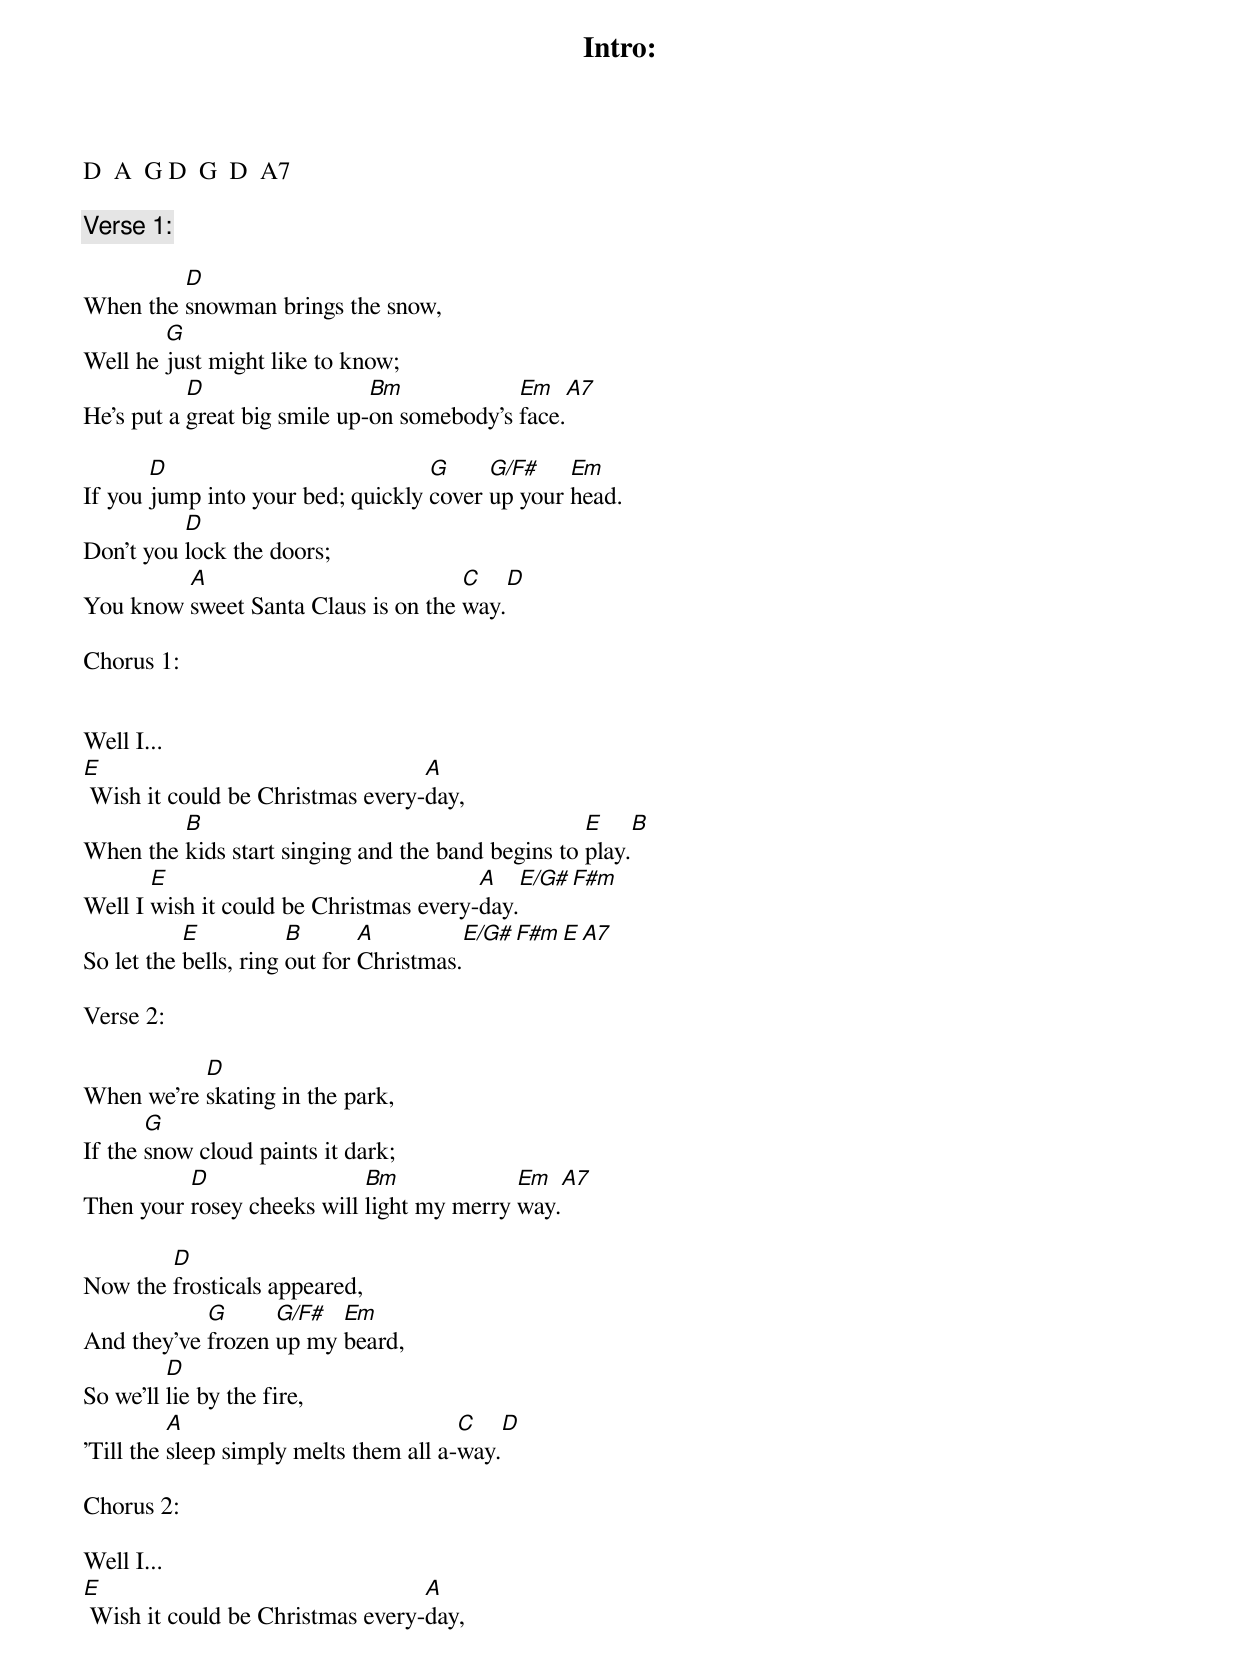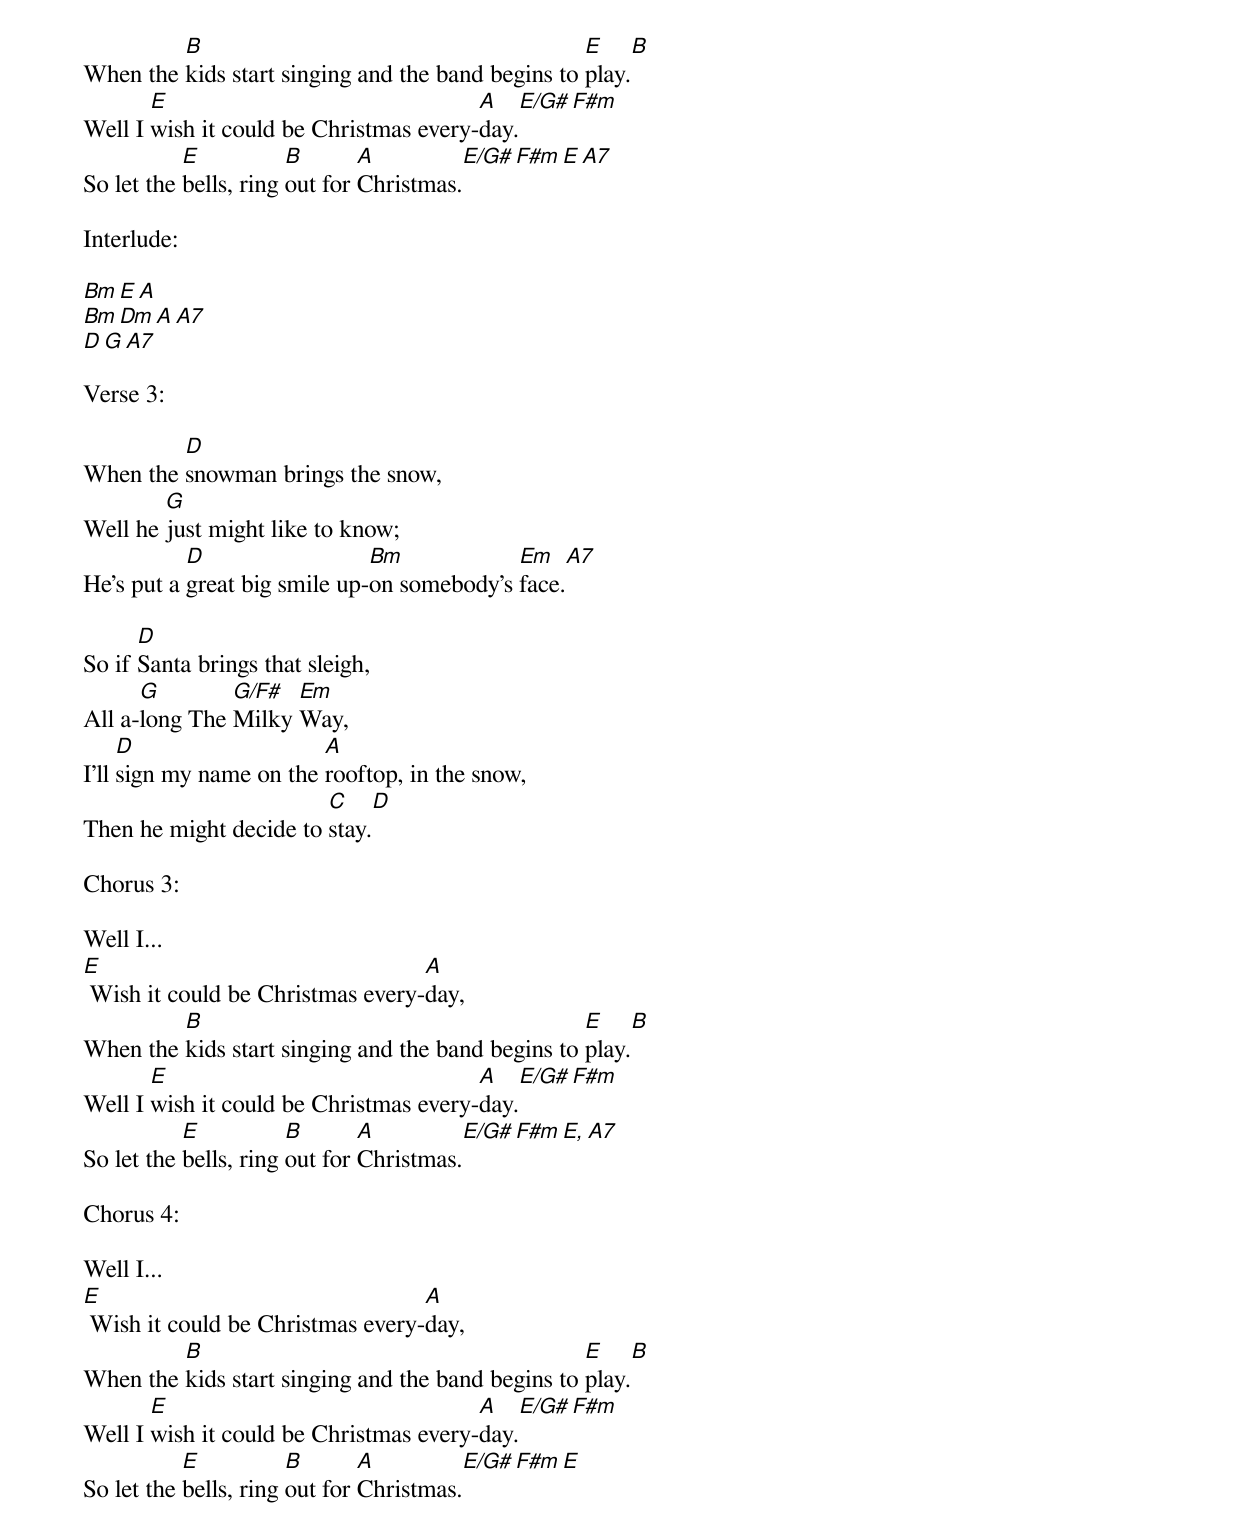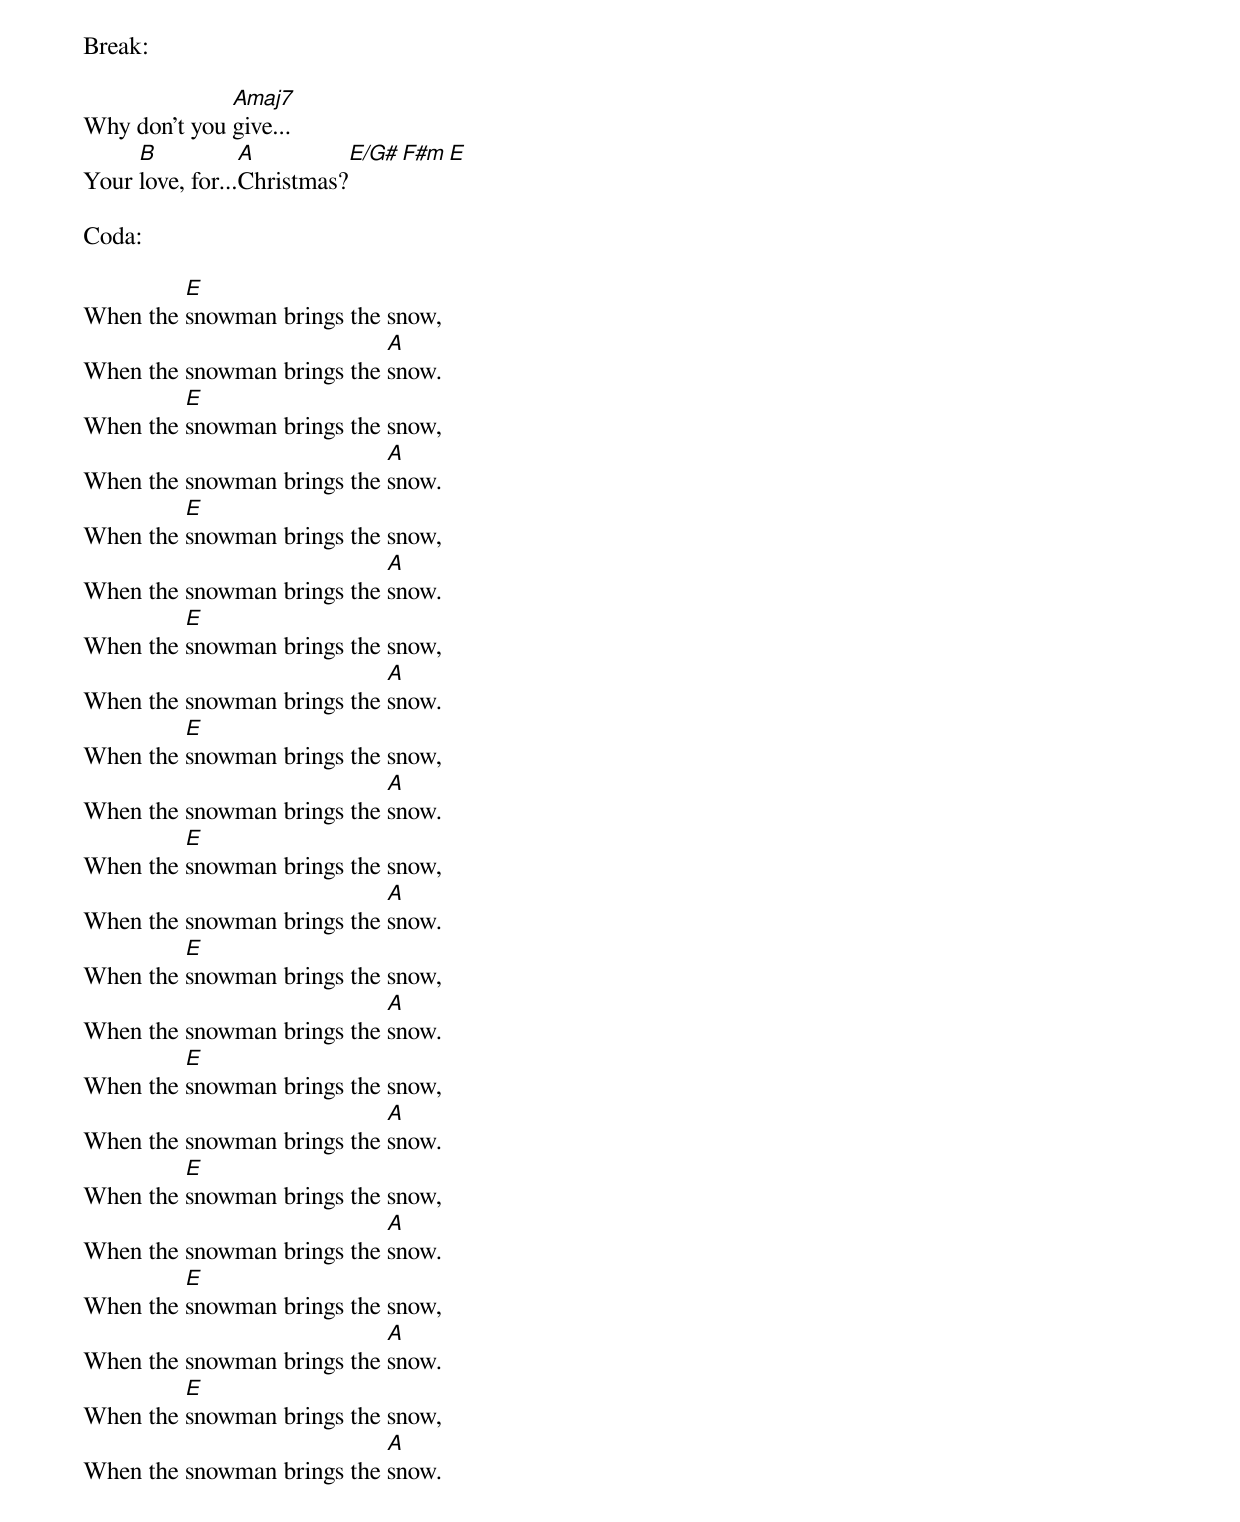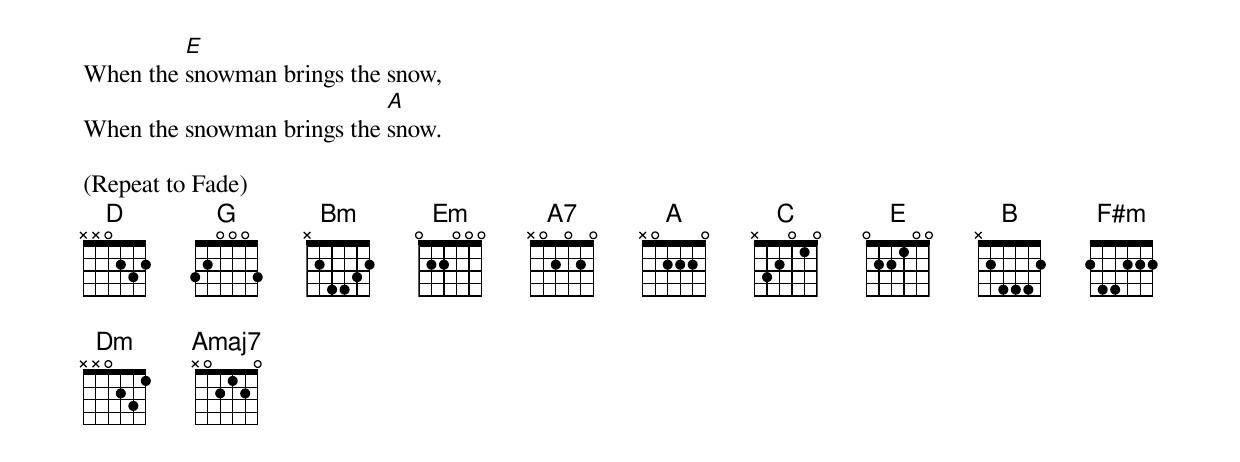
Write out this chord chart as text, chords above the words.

Intro:

D  A  G D  G  D  A7

Verse 1:

         D
When the snowman brings the snow,
        G
Well he just might like to know;
           D                  Bm            Em   A7
He's put a great big smile up-on somebody's face.

       D                           G     G/F#    Em
If you jump into your bed; quickly cover up your head.
          D
Don't you lock the doors;
         A                           C   D
You know sweet Santa Claus is on the way.

Chorus 1:


Well I...
E                                 A
 Wish it could be Christmas every-day,
         B                                         E    B
When the kids start singing and the band begins to play.
       E                                A   E/G#  F#m
Well I wish it could be Christmas every-day.
           E           B       A         E/G#  F#m  E  A7
So let the bells, ring out for Christmas.

Verse 2:

           D
When we're skating in the park,
       G
If the snow cloud paints it dark;
          D                 Bm             Em   A7
Then your rosey cheeks will light my merry way.

        D
Now the frosticals appeared,
            G      G/F#  Em
And they've frozen up my beard,
         D
So we'll lie by the fire,
          A                             C   D
'Till the sleep simply melts them all a-way.

Chorus 2:

Well I...
E                                 A
 Wish it could be Christmas every-day,
         B                                         E    B
When the kids start singing and the band begins to play.
       E                                A   E/G#  F#m
Well I wish it could be Christmas every-day.
           E           B       A         E/G#  F#m  E  A7
So let the bells, ring out for Christmas.

Interlude:

Bm  E  A
Bm  Dm  A  A7
D  G A7

Verse 3:

         D
When the snowman brings the snow,
        G
Well he just might like to know;
           D                  Bm            Em   A7
He's put a great big smile up-on somebody's face.

      D
So if Santa brings that sleigh,
      G        G/F#  Em
All a-long The Milky Way,
     D                   A
I'll sign my name on the rooftop, in the snow,
                        C    D
Then he might decide to stay.

Chorus 3:

Well I...
E                                 A
 Wish it could be Christmas every-day,
         B                                         E    B
When the kids start singing and the band begins to play.
       E                                A   E/G#  F#m
Well I wish it could be Christmas every-day.
           E           B       A         E/G#  F#m  E, A7
So let the bells, ring out for Christmas.

Chorus 4:

Well I...
E                                 A
 Wish it could be Christmas every-day,
         B                                         E    B
When the kids start singing and the band begins to play.
       E                                A   E/G#  F#m
Well I wish it could be Christmas every-day.
           E           B       A         E/G#  F#m  E
So let the bells, ring out for Christmas.

Break:

              Amaj7
Why don't you give...
     B           A          E/G#  F#m  E
Your love, for...Christmas?

Coda:

         E
When the snowman brings the snow,
                            A
When the snowman brings the snow.
         E
When the snowman brings the snow,
                            A
When the snowman brings the snow.
         E
When the snowman brings the snow,
                            A
When the snowman brings the snow.
         E
When the snowman brings the snow,
                            A
When the snowman brings the snow.
         E
When the snowman brings the snow,
                            A
When the snowman brings the snow.
         E
When the snowman brings the snow,
                            A
When the snowman brings the snow.
         E
When the snowman brings the snow,
                            A
When the snowman brings the snow.
         E
When the snowman brings the snow,
                            A
When the snowman brings the snow.
         E
When the snowman brings the snow,
                            A
When the snowman brings the snow.
         E
When the snowman brings the snow,
                            A
When the snowman brings the snow.
         E
When the snowman brings the snow,
                            A
When the snowman brings the snow.
         E
When the snowman brings the snow,
                            A
When the snowman brings the snow.

(Repeat to Fade)
